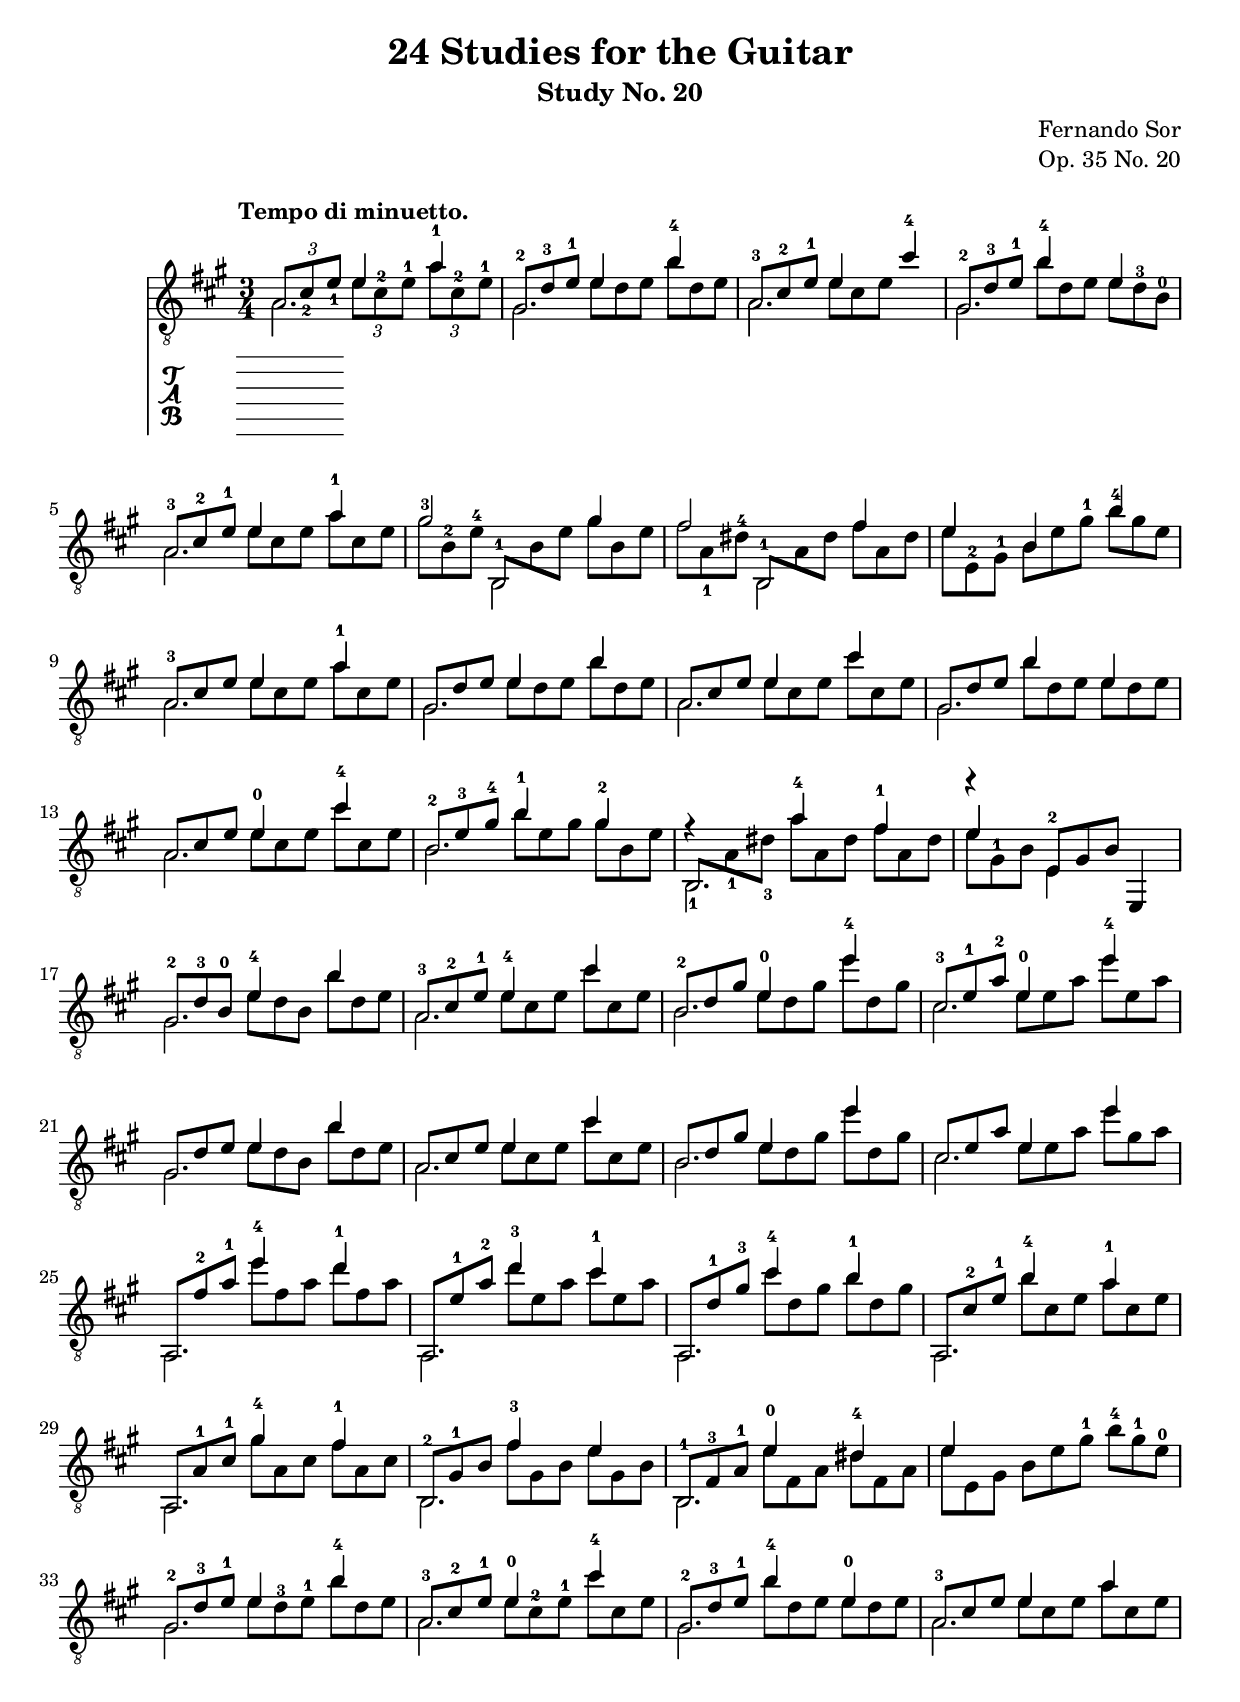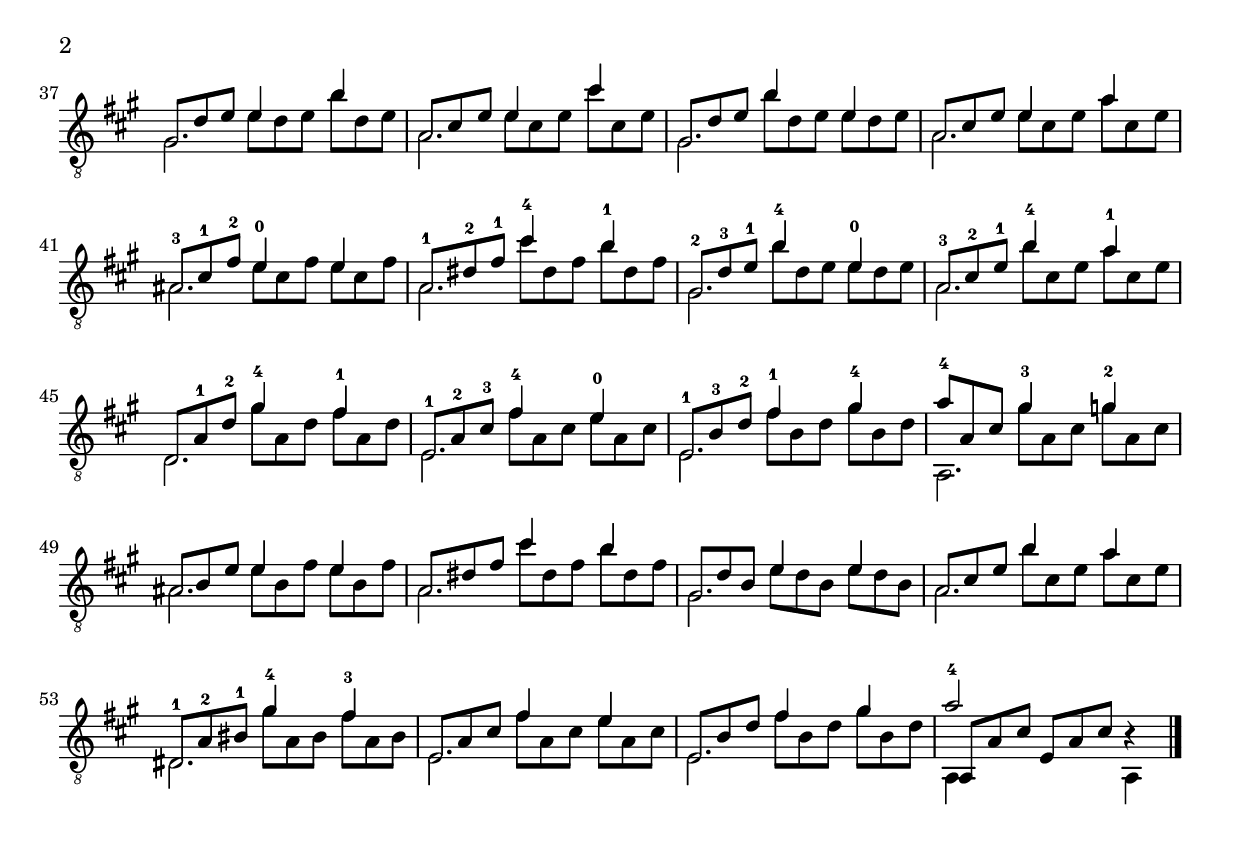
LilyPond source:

\version "2.19.5"
\header {
  title = "24 Studies for the Guitar"
  subtitle = "Study No. 20"
  composer = "Fernando Sor"
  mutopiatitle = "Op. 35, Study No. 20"
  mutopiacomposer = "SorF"
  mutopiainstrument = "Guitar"
  opus = "Op. 35 No. 20"
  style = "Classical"
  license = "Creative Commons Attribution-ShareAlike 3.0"
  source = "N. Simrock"
  % From Boije 481-2, enscribed "Bonn Chez N. Simrock"
  date = "1828"
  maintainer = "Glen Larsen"
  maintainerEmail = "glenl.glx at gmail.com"
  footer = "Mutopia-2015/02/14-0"
}

\paper {
  % add space between composer/opus markup and first staff
  markup-system-spacing #'padding = #3
  % add a little space between composer and opus
  markup-markup-spacing #'padding = #1.2
  top-margin = #8
  bottom-margin = #10
}

\layout {
  \context {
    \Voice
    \override StringNumber #'stencil = ##f
  }
  \context {
    \Staff
    \override Fingering #'staff-padding = #'()
    \override Fingering #'add-stem-support = ##t
    \mergeDifferentlyDottedOn
    \mergeDifferentlyHeadedOn
  }
  \context {
    \Dynamics
    \override DynamicTextSpanner #'style = #'none
  }
}

mbreak = { \break }

global = {
  \time 3/4
  \key a \major
}

upperVoice = \relative c' {
  \voiceOne
  \set fingeringOrientations = #'(up)
  \tempo "Tempo di minuetto."
  \tupletSpan 4

  \set TabStaff.minimumFret = #4
  \tuplet 3/2 { <a\4>8 <cis_2\3> <e_1\2> } e4 <a-1> |
  \override TupletBracket.bracket-visibility = ##f
  \omit TupletNumber
  \tuplet 3/2 { <gis,-2\4>8 <d'-3\3> <e-1\2> } e4 <b'-4> |
  \tuplet 3/2 { <a,-3\4>8 <cis-2> <e-1> } e4 <cis'-4> |
  \tuplet 3/2 { <gis,-2>8 <d'-3> <e-1> } <b'-4>4 e, |
  \mbreak

  \tuplet 3/2 { <a,-3>8 <cis-2> <e-1> } e4 <a-1> |
  gis2 gis4 |
  fis2 fis4 |
  e4 b b' |
  \mbreak

  \tuplet 3/2 { <a,-3>8 cis e } e4 <a-1> |
  \tuplet 3/2 { gis,8 d' e } e4 b' |
  \tuplet 3/2 { a,8 cis e } e4 cis' |
  \tuplet 3/2 { gis,8 d' e } b'4 e, |
  \mbreak

  \tuplet 3/2 { a,8 cis e } <e-0>4 <cis'-4> |
  \tuplet 3/2 { <b,-2>8 <e-3> <gis-4> } <b-1>4 <gis-2> |
  r4 <a-4> <fis-1> |
  e4 \tuplet 3/2 { <e,-2>8 gis b } <e,,\6>4 |
  \mbreak

  \tuplet 3/2 { <gis'-2>8 <d'-3> <b-0> } <e-4>4 b' |
  \tuplet 3/2 { <a,-3>8 <cis-2> <e-1> } <e-4>4 cis' |
  \tuplet 3/2 { <b,-2>8 d gis } <e-0>4 <e'-4> |
  \tuplet 3/2 { <cis,-3>8 <e-1> <a-2> } <e-0>4 <e'-4> |
  \mbreak

  \tuplet 3/2 { gis,,8 d' e } e4 b' |
  \tuplet 3/2 { a,8 cis e } e4 cis' |
  \tuplet 3/2 { b,8 d gis } e4 e' |
  \tuplet 3/2 { cis,8 e a } e4 e' |
  \mbreak

  \tuplet 3/2 { a,,,8 <fis''-2> <a-1> } <e'-4>4 <d-1> |
  \tuplet 3/2 { a,,8 <e''-1> <a-2> } <d-3>4 <cis-1> |
  \tuplet 3/2 { a,,8 <d'-1> <gis-3> } <cis-4>4 <b-1> |
  \tuplet 3/2 { a,,8 <cis'-2> <e-1> } <b'-4>4 <a-1> |
  \mbreak

  \tuplet 3/2 { a,,8 <a'-1> <cis-1> } <gis'-4>4 <fis-1> |
  \tuplet 3/2 { <b,,-2>8 <gis'-1> b } <fis'-3>4 e |
  \tuplet 3/2 { <b,-1>8 <fis'-3> <a-1> } <e'-0>4 <dis-4> |
  e4 s2 |
  \mbreak

  \tuplet 3/2 { <gis,-2>8 <d'-3> <e-1> } e4 <b'-4> |
  \tuplet 3/2 { <a,-3>8 <cis-2> <e-1> } <e-0>4 <cis'-4> |
  \tuplet 3/2 { <gis,-2>8 <d'-3> <e-1> } <b'-4>4 <e,-0> |
  \tuplet 3/2 { <a,-3>8 cis e } e4 a |
  \mbreak

  \tuplet 3/2 { gis,8 d' e } e4 b' |
  \tuplet 3/2 { a,8 cis e } e4 cis' |
  \tuplet 3/2 { gis,8 d' e } b'4 e, |
  \tuplet 3/2 { a,8 cis e } e4 a |
  \mbreak

  \tuplet 3/2 { <ais,-3>8 <cis-1> <fis-2> } <e-0>4 e |
  \tuplet 3/2 { <a,-1>8 <dis-2> <fis-1> } <cis'-4>4 <b-1> |
  \tuplet 3/2 { <gis,-2>8 <d'-3> <e-1> } <b'-4>4 <e,-0> |
  \tuplet 3/2 { <a,-3>8 <cis-2> <e-1> } <b'-4>4 <a-1> |
  \mbreak

  \tuplet 3/2 { d,,8 <a'-1> <d-2> } <gis-4>4 <fis-1>  |
  \tuplet 3/2 { <e,-1>8 <a-2> <cis-3> } <fis-4>4 <e-0> |
  \tuplet 3/2 { <e,-1>8 <b'-3> <d-2> } <fis-1>4 <gis-4> |
  \tuplet 3/2 { <a-4>8 a, cis } <gis'-3>4 <g-2> |
  \mbreak

  \tuplet 3/2 { ais,8 b e } e4 e |
  \tuplet 3/2 { a,8 dis fis } cis'4 b |
  \tuplet 3/2 { gis,8 d' b } e4 e |
  \tuplet 3/2 { a,8 cis e } b'4 a |
  \mbreak

  \tuplet 3/2 { <dis,,-1>8 <a'-2> <bis-1> } <gis'-4>4 <fis-3> |
  \tuplet 3/2 { e,8 a cis } fis4 e |
  \tuplet 3/2 { e,8 b' d } fis4 gis |
  <a-4>2 s4 |
  
  \bar "|."
}

lowerVoice = \relative c' {
  \set fingeringOrientations = #'(up)
  \voiceTwo
  \tupletSpan 4
  s4 \tuplet 3/2 { <e\2>8 <cis-2\3> <e-1\2> a <cis,-2\3> <e-1\2> } |
  \override TupletBracket.bracket-visibility = ##f
  \omit TupletNumber
  s4 \tuplet 3/2 { e8 d e b' d, e } |
  s4 \tuplet 3/2 { e8 cis e } s4 |
  s4 \tuplet 3/2 { b'8 d, e e <d-3> <b-0> } |

  s4 \tuplet 3/2 { e8 cis e a cis, e } |
  \tuplet 3/2 { <gis-3>8 <b,-2> <e-4> \once\override Beam #'positions = #'(-1 . -3) \once\stemUp <b,-1> b' e gis b, e }  |
  \tuplet 3/2 { fis8 <a,_1> <dis-4> \once\override Beam #'positions = #'(-1 . -3) \once\stemUp <b,-1> a' dis fis a, dis } |
  \tuplet 3/2 { e8 <e,-2> <gis-1> b e <gis-1> <b-4> gis e } |

  s4 \tuplet 3/2 { e8 cis e a cis, e } |
  s4 \tuplet 3/2 { e8 d e b' d, e } |
  s4 \tuplet 3/2 { e8 cis e cis' cis, e } |
  s4 \tuplet 3/2 { b'8 d, e e d e } |

  s4 \tuplet 3/2 { e8 cis e cis' cis, e } |
  s4 \tuplet 3/2 { b'8 e, gis gis b, e } |
  \tuplet 3/2 { \once\override Beam #'positions = #'(-1 . -3) \once\stemUp <b,_1>8 <a'_1> <dis_3> a' a, dis fis a, dis } |
  \tuplet 3/2 { e8 <gis,-1> b } s2 |

  s4 \tuplet 3/2 { e8 d b b' d, e } |
  s4 \tuplet 3/2 { e8 cis e cis' cis, e } |
  s4 \tuplet 3/2 { e8 d gis e' d, gis } |
  s4 \tuplet 3/2 { e8 e a e' e, a } |

  s4 \tuplet 3/2 { e8 d b b' d, e } |
  s4 \tuplet 3/2 { e8 cis e cis' cis, e } |
  s4 \tuplet 3/2 { e8 d gis e' d, gis } |
  s4 \tuplet 3/2 { e8 e a e' gis, a } |

  s4 \tuplet 3/2 { e'8 fis, a d fis, a } |
  s4 \tuplet 3/2 { d8 e, a cis e, a } |
  s4 \tuplet 3/2 { cis8 d, gis b d, gis } |
  s4 \tuplet 3/2 { b8 cis, e a cis, e } |

  s4 \tuplet 3/2 { gis8 a, cis fis a, cis } |
  s4 \tuplet 3/2 { fis8 gis, b e gis, b } |
  s4 \tuplet 3/2 { e8 fis, a dis fis, a } |
  \tuplet 3/2 { e'8 e, gis b e <gis-1> <b-4> <gis-1> <e-0> } |

  s4 \tuplet 3/2 { e8 <d-3> <e-1> b' d, e } |
  s4 \tuplet 3/2 { e8 <cis-2> <e-1> cis' cis, e } |
  s4 \tuplet 3/2 { b'8 d, e e d e } |
  s4 \tuplet 3/2 { e8 cis e a cis, e } |

  s4 \tuplet 3/2 { e8 d e b' d, e } |
  s4 \tuplet 3/2 { e8 cis e cis' cis, e } |
  s4 \tuplet 3/2 { b'8 d, e e d e } |
  s4 \tuplet 3/2 { e8 cis e a cis, e } |

  s4 \tuplet 3/2 { e8 cis fis e cis fis } |
  s4 \tuplet 3/2 { cis'8 dis, fis b dis, fis } |
  s4 \tuplet 3/2 { b8 d, e e d e } |
  s4 \tuplet 3/2 { b'8 cis, e a cis, e } |

  s4 \tuplet 3/2 { gis8 a, d fis a, d } |
  s4 \tuplet 3/2 { fis8 a, cis e a, cis } |
  s4 \tuplet 3/2 { fis8 b, d gis b, d } |
  s4 \tuplet 3/2 { gis8 a, cis g' a, cis } |

  s4 \tuplet 3/2 { e8 b fis' e b fis' } |
  s4 \tuplet 3/2 { cis'8 dis, fis b dis, fis } |
  s4 \tuplet 3/2 { e8 d b e d b } |
  s4 \tuplet 3/2 { b'8 cis, e a cis, e } |

  s4 \tuplet 3/2 { gis8 a, bis fis' a, bis } |
  s4 \tuplet 3/2 { fis'8 a, cis e a, cis } |
  s4 \tuplet 3/2 { fis8 b, d gis b, d } |
  \tuplet 3/2 { \stemUp a,8 a' cis e, a cis } b4\rest |
}

middleVoice = \relative c' {
  \voiceThree
  \stemDown
  \repeat unfold 2 { <a\4>2. | <gis\4>2. | }

  a2. |
  s4 b,2 |
  s4 b2 |
  s2. |

  a'2. |
  gis2. |
  a2. |
  gis2. |

  a2. |
  b2. |
  b,2. |
  r4 e s |

  gis2. |
  a2. |
  b2. |
  cis2. |

  gis2. |
  a2. |
  b2. |
  cis2. |

  \repeat unfold 4 { a,2. } |

  a2. |
  b2. |
  b2. |
  s2. |

  \repeat unfold 2 { gis'2. | a2. | }

  \repeat unfold 2 { gis2. | a2. | }

  ais2. |
  a2. |
  gis2. |
  a2. |

  d,2. |
  e2. |
  e2. |
  a,2. |

  ais'2. |
  a2. |
  gis2. |
  a2. |

  dis,2. |
  e2. |
  e2. |
  a,4 s a |
}


\score {
  <<
    \new Staff = "Guitar"
    <<
      \set Staff.midiInstrument = #"acoustic guitar (nylon)"
      \global
      \clef "treble_8"
      \context Voice = "upperVoice" \upperVoice
      \context Voice = "lowerVoice" \lowerVoice
      \context Voice = "middleVoice" \middleVoice
    >>
%{
    % tabs are not completely developed
    \new TabStaff = "Guitar tabs" \with {
      restrainOpenStrings = ##t
    } <<
      \clef "moderntab"
      \global
      \context TabVoice = "upperVoice" \upperVoice
      \context TabVoice = "lowerVoice" \lowerVoice
      \context TabVoice = "middleVoice" \middleVoice
    >>
%}
  >>
  \layout {}
  \midi {
    \tempo 4 = 110
  }
}
